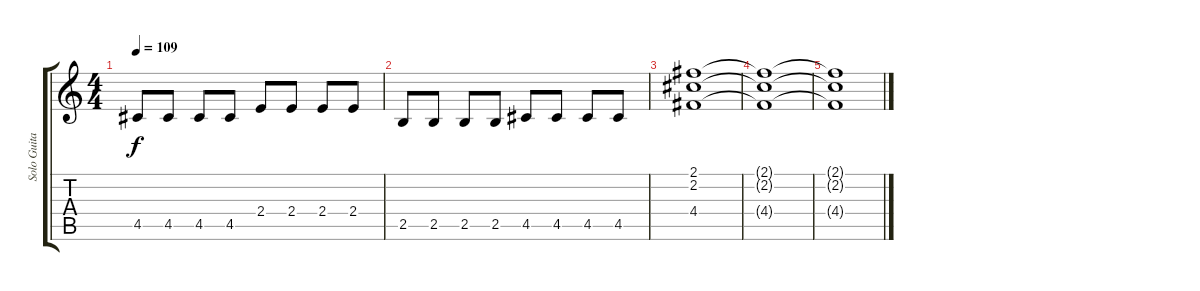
\track ("Solo Guitar" "Solo Guita") {instrument distortionguitar}
\staff {score tabs}
\tuning (E4 B3 G3 D3 A2 E2) {hide}
\ts (4 4)
\tempo 109
\clef g2
\ks c
4.5.8{dy f} 4.5.8 4.5.8 4.5.8 2.4.8 2.4.8 2.4.8 2.4.8 |
2.5.8 2.5.8 2.5.8 2.5.8 4.5.8 4.5.8 4.5.8 4.5.8 |
(2.1 2.2 4.4).1 |
(2.1{t} 2.2{t} 4.4{t}).1 |
(2.1{t} 2.2{t} 4.4{t}).1
